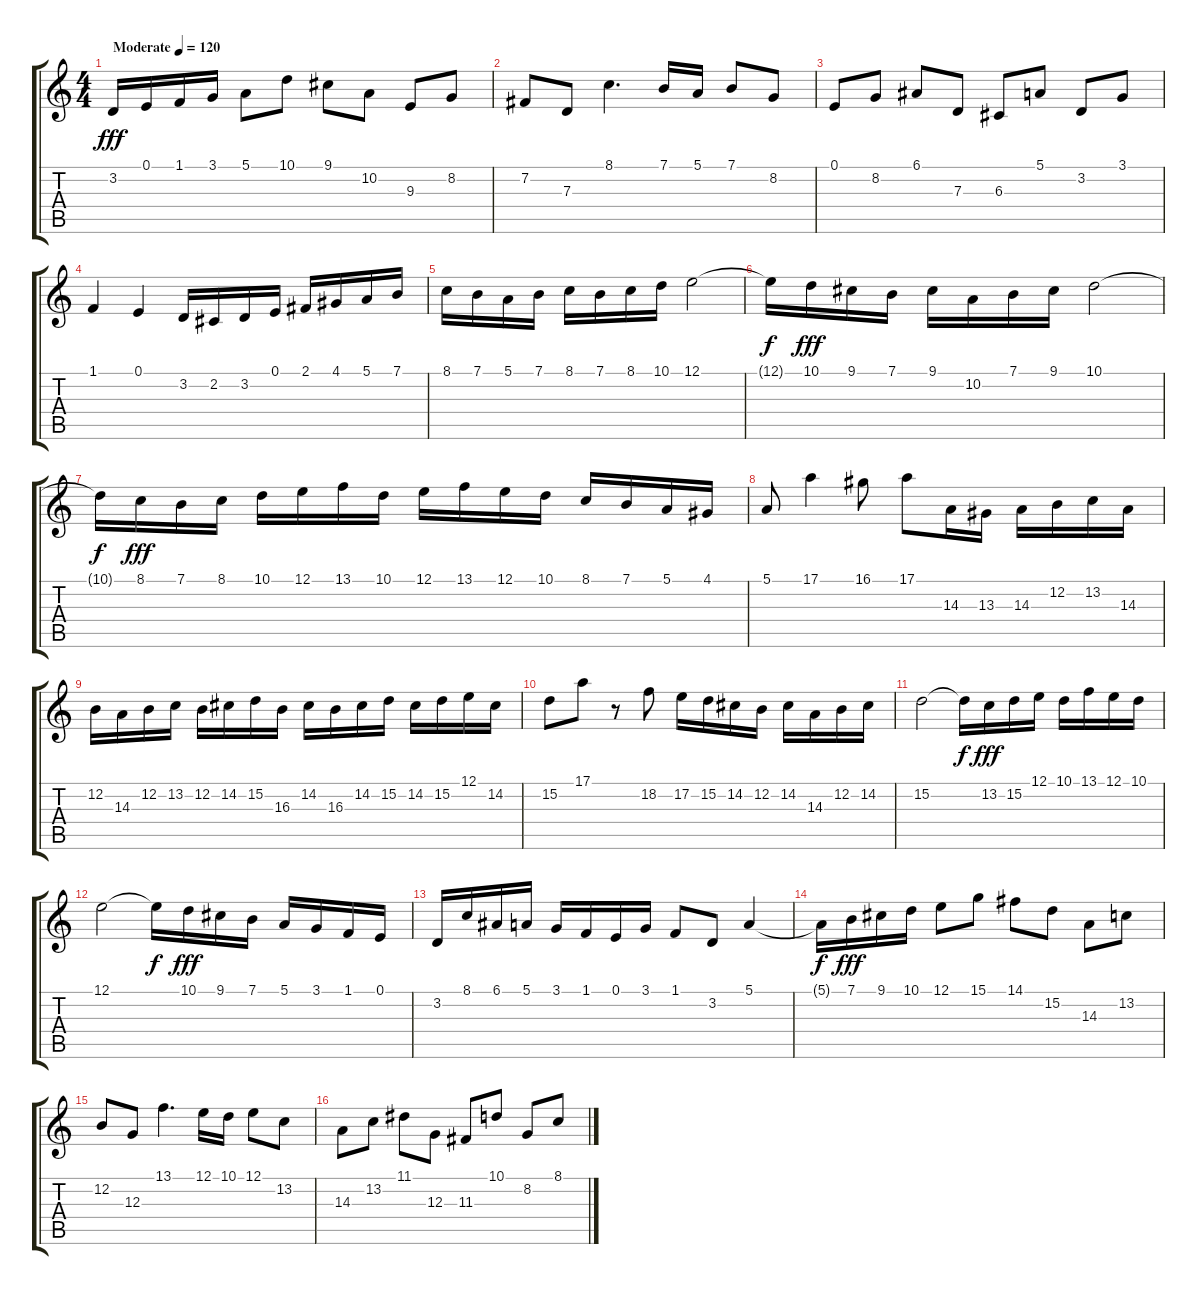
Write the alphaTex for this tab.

\track "" {instrument harpsichord}
\staff {score tabs}
\tuning (E4 B3 G3 D3 A2 E2) {hide}
\ts (4 4)
\tempo (120 "Moderate")
\clef g2
\ks c
3.2.16{dy fff instrument harpsichord} 0.1.16 1.1.16 3.1.16 5.1.8 10.1.8 9.1.8 10.2.8 9.3.8 8.2.8 |
7.2.8 7.3.8 8.1.4{d} 7.1.16 5.1.16 7.1.8 8.2.8 |
0.1.8 8.2.8 6.1.8 7.3.8 6.3.8 5.1.8 3.2.8 3.1.8 |
1.1.4 0.1.4 3.2.16 2.2.16 3.2.16 0.1.16 2.1.16 4.1.16 5.1.16 7.1.16 |
8.1.16 7.1.16 5.1.16 7.1.16 8.1.16 7.1.16 8.1.16 10.1.16 12.1.2 |
12.1{t}.16{dy f} 10.1.16{dy fff} 9.1.16 7.1.16 9.1.16 10.2.16 7.1.16 9.1.16 10.1.2 |
10.1{t}.16{dy f} 8.1.16{dy fff} 7.1.16 8.1.16 10.1.16 12.1.16 13.1.16 10.1.16 12.1.16 13.1.16 12.1.16 10.1.16 8.1.16 7.1.16 5.1.16 4.1.16 |
5.1.8 17.1.4 16.1.8 17.1.8 14.3.16 13.3.16 14.3.16 12.2.16 13.2.16 14.3.16 |
12.2.16 14.3.16 12.2.16 13.2.16 12.2.16 14.2.16 15.2.16 16.3.16 14.2.16 16.3.16 14.2.16 15.2.16 14.2.16 15.2.16 12.1.16 14.2.16 |
15.2.8 17.1.8 r.8 18.2.8 17.2.16 15.2.16 14.2.16 12.2.16 14.2.16 14.3.16 12.2.16 14.2.16 |
15.2.2 15.2{t}.16{dy f} 13.2.16{dy fff} 15.2.16 12.1.16 10.1.16 13.1.16 12.1.16 10.1.16 |
12.1.2 12.1{t}.16{dy f} 10.1.16{dy fff} 9.1.16 7.1.16 5.1.16 3.1.16 1.1.16 0.1.16 |
3.2.16 8.1.16 6.1.16 5.1.16 3.1.16 1.1.16 0.1.16 3.1.16 1.1.8 3.2.8 5.1.4 |
5.1{t}.16{dy f} 7.1.16{dy fff} 9.1.16 10.1.16 12.1.8 15.1.8 14.1.8 15.2.8 14.3.8 13.2.8 |
12.2.8 12.3.8 13.1.4{d} 12.1.16 10.1.16 12.1.8 13.2.8 |
14.3.8 13.2.8 11.1.8 12.3.8 11.3.8 10.1.8 8.2.8 8.1.8
